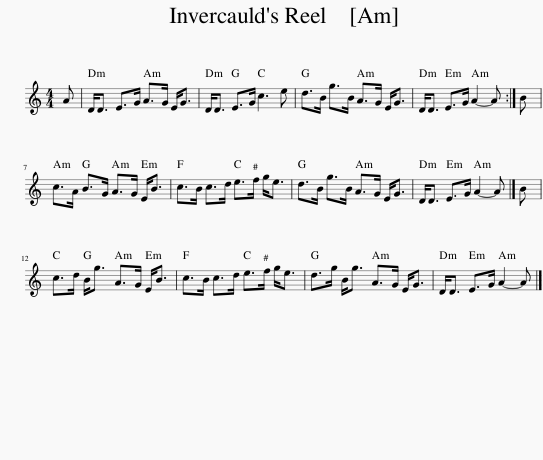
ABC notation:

X:1
L:1/8
M:4/4
I:linebreak $
K:C
V:1 treble
V:1
 A | D<D E>G A>G E<G | D<D E>G c3 e | d>B g>B A>G E<G | D<D E>G A2- A :| %5
 B |$ c>A B>G A>G E<B | c>B c>d e>f g<e | d>B g>B A>G E<G | D<D E>G A2- A |] %10
 B |$ c>d B<g A>G E<B | c>B c>d e>f g<e | d>g B<g A>G E<G | D<D E>G A2- A |] %15
